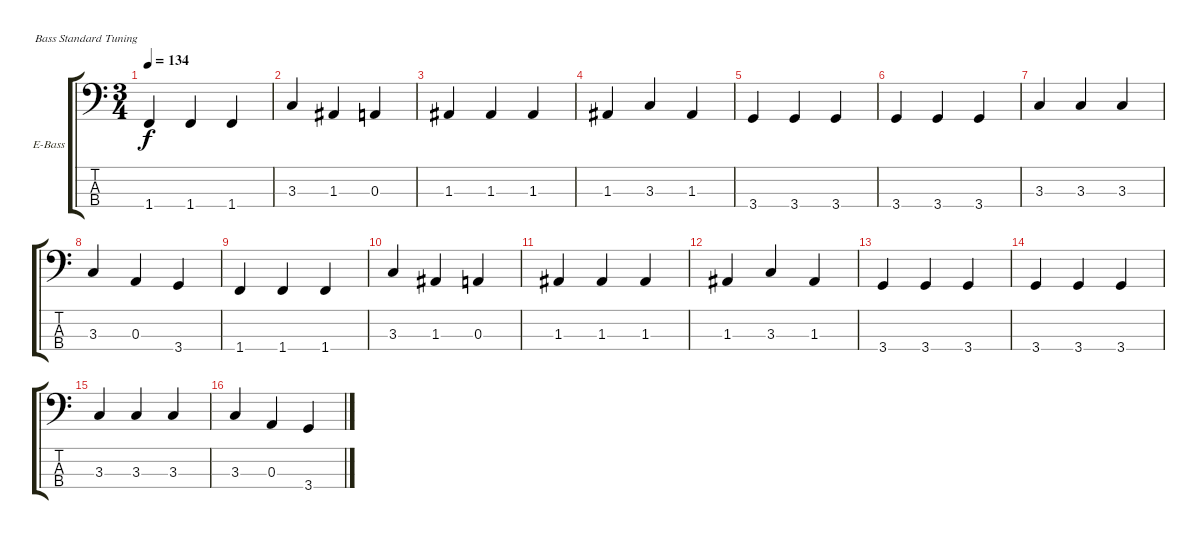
\bracketExtendMode groupsimilarinstruments
\firstSystemTrackNameOrientation horizontal
\otherSystemsTrackNameOrientation horizontal
\track ("Bass" "E-Bass") {instrument electricbassfinger}
\staff {score tabs}
\tuning (G2 D2 A1 E1)
\ts (3 4)
\tempo 134
\clef f4
\ks c
1.4.4{dy f} 1.4.4 1.4.4 |
3.3.4 1.3.4 0.3.4 |
1.3.4 1.3.4 1.3.4 |
1.3.4 3.3.4 1.3.4 |
3.4.4 3.4.4 3.4.4 |
3.4.4 3.4.4 3.4.4 |
3.3.4 3.3.4 3.3.4 |
3.3.4 0.3.4 3.4.4 |
1.4.4 1.4.4 1.4.4 |
3.3.4 1.3.4 0.3.4 |
1.3.4 1.3.4 1.3.4 |
1.3.4 3.3.4 1.3.4 |
3.4.4 3.4.4 3.4.4 |
3.4.4 3.4.4 3.4.4 |
3.3.4 3.3.4 3.3.4 |
3.3.4 0.3.4 3.4.4
